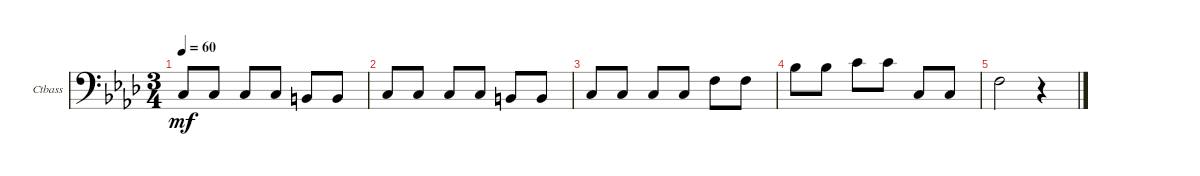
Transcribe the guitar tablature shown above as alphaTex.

\defaultSystemsLayout 4
\bracketExtendMode groupsimilarinstruments
\firstSystemTrackNameOrientation horizontal
\otherSystemsTrackNameOrientation horizontal
\track ("Contrabass" "Ctbass") {instrument contrabass}
\staff {score}
\tuning (G2 D2 A1 E1)
\ts (3 4)
\tempo 60
\clef f4
\ks fminor
3.3.8{dy mf} 3.3.8 3.3.8 3.3.8 2.3.8 2.3.8 |
3.3.8 3.3.8 3.3.8 3.3.8 2.3.8 2.3.8 |
3.3.8 3.3.8 3.3.8 3.3.8 3.2.8 3.2.8 |
3.1.8 3.1.8 5.1.8 5.1.8 3.3.8 3.3.8 |
3.2.2 r.4
